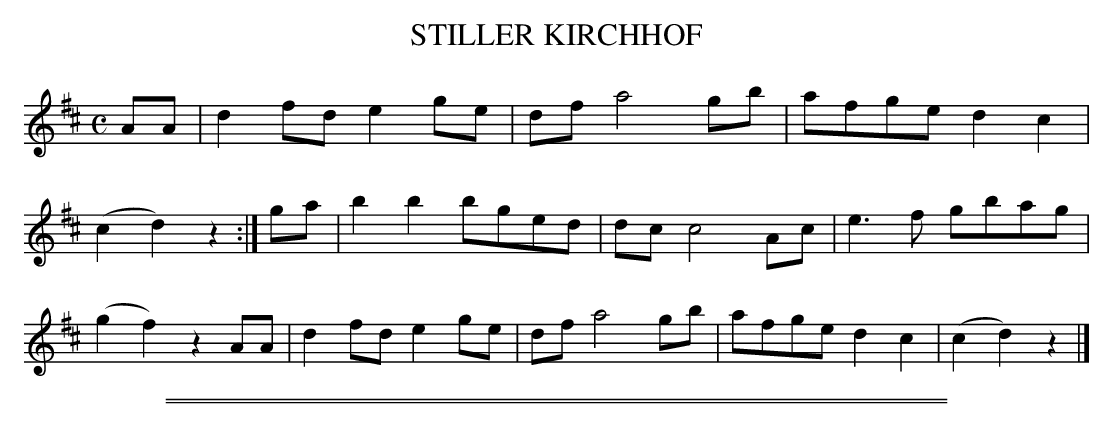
X:1
T: STILLER KIRCHHOF
M: C
L: 1/8
K: D
AA |\
d2fd e2ge | df a4 gb |\
afge d2c2 | (c2d2) z2 :|\
ga |\
b2b2 bged | dc c4 Ac |\
e3f gbag | (g2f2) z2AA |\
d2fd e2ge | df a4 gb |\
afge d2c2 | (c2d2) z2 |]
